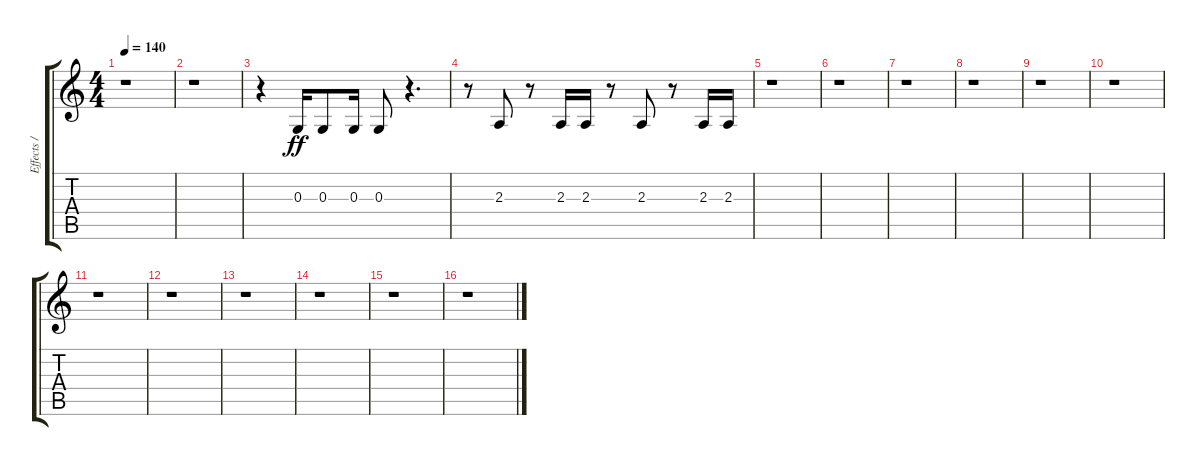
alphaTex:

\track ("Effects / Guitar 4" "Effects / ") {instrument reversecymbal}
\staff {score tabs}
\tuning (E4 B3 G3 D3 A2 E2) {hide}
\ts (4 4)
\tempo 140
\clef g2
\ks c
r.1{dy ff} |
r.1 |
r.4{instrument synthdrum} 0.3.16 0.3.8 0.3.16 0.3.8 r.4{d} |
r.8 2.3.8 r.8 2.3.16 2.3.16 r.8 2.3.8 r.8 2.3.16 2.3.16 |
r.1 |
r.1 |
r.1 |
r.1 |
r.1 |
r.1 |
r.1 |
r.1 |
r.1 |
r.1 |
r.1 |
r.1
